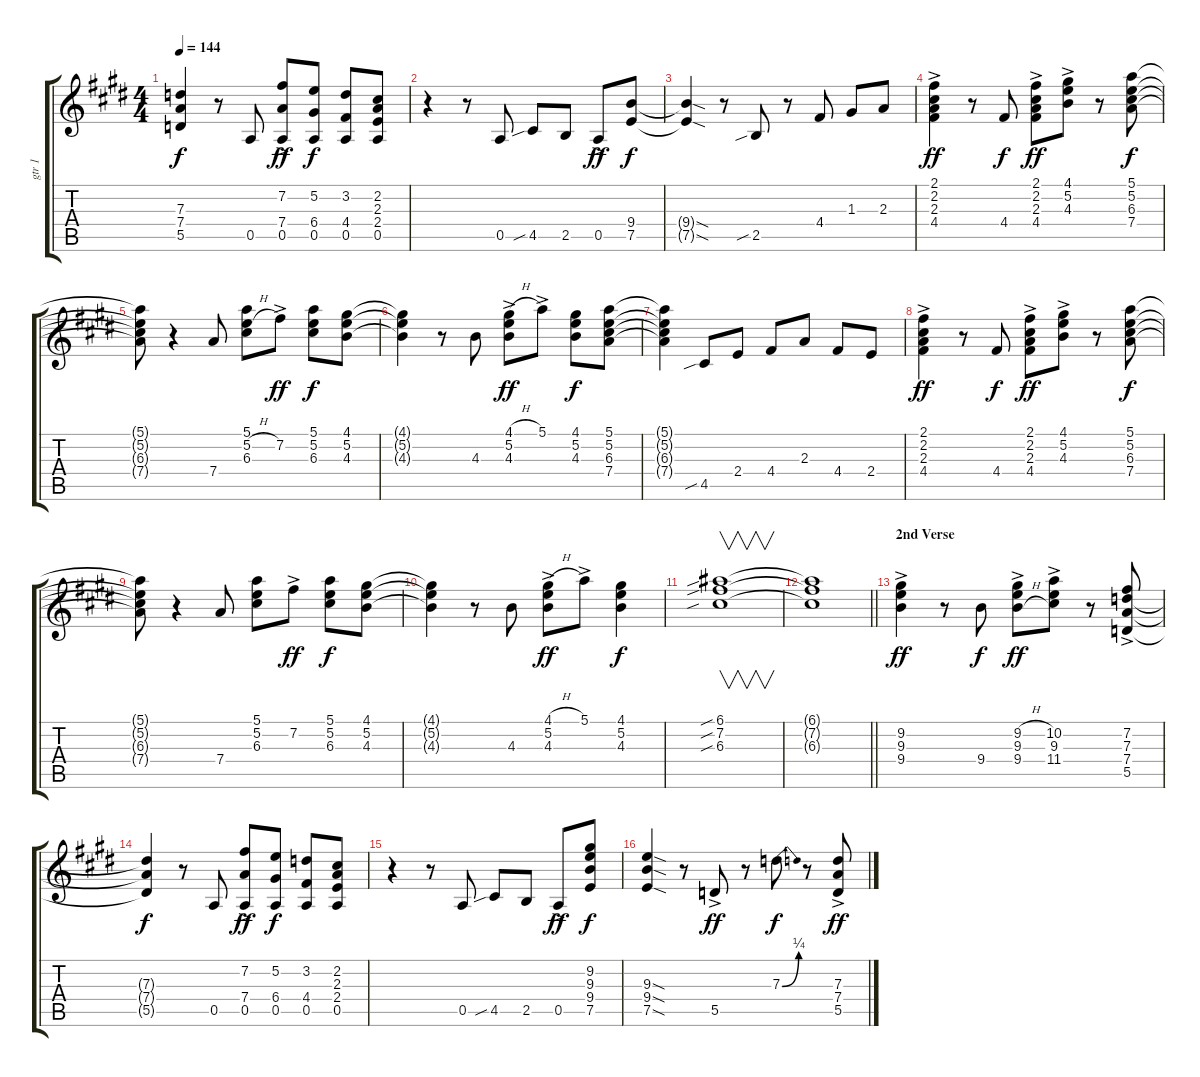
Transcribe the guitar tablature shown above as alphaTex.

\track ("gtr 1 " "gtr 1 ") {instrument distortionguitar}
\staff {score tabs}
\tuning (E4 B3 G3 D3 A2 E2) {hide}
\ts (4 4)
\tempo 144
\clef g2
\ks e
(7.3 7.4 5.5).4{dy f} r.8 0.5.8 (7.2{ac} 7.4{ac} 0.5{ac}).8{dy ff} (5.2 6.4 0.5).8{dy f} (3.2 4.4 0.5).8 (2.2 2.3 2.4 0.5).8 |
\ks c#minor
r.4 r.8 0.5.8 4.5{sib}.8 2.5.8 0.5{ac}.8{dy ff} (9.4 7.5).8{dy f} |
(9.4{sod t} 7.5{sod t}).4 r.8 2.5{sib}.8 r.8 4.4.8 1.3.8 2.3.8 |
\ks e
(2.1{ac} 2.2{ac} 2.3{ac} 4.4{ac}).4{dy ff} r.8 4.4.8{dy f} (2.1{ac} 2.2{ac} 2.3{ac} 4.4{ac}).8{dy ff} (4.1{ac} 5.2{ac} 4.3{ac}).8 r.8 (5.1 5.2 6.3 7.4).8{dy f} |
\ks c#minor
(5.1{t} 5.2{t} 6.3{t} 7.4{t}).8 r.4 7.4.8 (5.1 5.2{h} 6.3).8 7.2{ac}.8{dy ff} (5.1 5.2 6.3).8{dy f} (4.1 5.2 4.3).8 |
(4.1{t} 5.2{t} 4.3{t}).4 r.8 4.3.8 (4.1{h ac} 5.2{ac} 4.3{ac}).8{dy ff} 5.1{ac}.8 (4.1 5.2 4.3).8{dy f} (5.1 5.2 6.3 7.4).8 |
(5.1{t} 5.2{t} 6.3{t} 7.4{t}).4 4.5{sib}.8 2.4.8 4.4.8 2.3.8 4.4.8 2.4.8 |
\ks e
(2.1{ac} 2.2{ac} 2.3{ac} 4.4{ac}).4{dy ff} r.8 4.4.8{dy f} (2.1{ac} 2.2{ac} 2.3{ac} 4.4{ac}).8{dy ff} (4.1{ac} 5.2{ac} 4.3{ac}).8 r.8 (5.1 5.2 6.3 7.4).8{dy f} |
\ks c#minor
(5.1{t} 5.2{t} 6.3{t} 7.4{t}).8 r.4 7.4.8 (5.1 5.2 6.3).8 7.2{ac}.8{dy ff} (5.1 5.2 6.3).8{dy f} (4.1 5.2 4.3).8 |
(4.1{t} 5.2{t} 4.3{t}).4 r.8 4.3.8 (4.1{h ac} 5.2{ac} 4.3{ac}).8{dy ff} 5.1{ac}.8 (4.1 5.2 4.3).4{dy f} |
(6.1{sib} 7.2{sib} 6.3{sib}).1{v} |
\barLineRight lightlight
(6.1{t} 7.2{t} 6.3{t}).1 |
\section ("" "2nd Verse")
(9.2{ac} 9.3{ac} 9.4{ac}).4{dy ff} r.8 9.4.8{dy f} (9.2{h ac} 9.3{ac} 9.4{h ac}).8{dy ff} (10.2{ac} 9.3{ac} 11.4{ac}).8 r.8 (7.2{ac} 7.3{ac} 7.4{ac} 5.5{ac}).8 |
\ks e
(7.3{t} 7.4{t} 5.5{t}).4{dy f} r.8 0.5.8 (7.2{ac} 7.4{ac} 0.5{ac}).8{dy ff} (5.2 6.4 0.5).8{dy f} (3.2 4.4 0.5).8 (2.2 2.3 2.4 0.5).8 |
\ks c#minor
r.4 r.8 0.5.8 4.5{sib}.8 2.5.8 0.5{ac}.8{dy ff} (9.2 9.3 9.4 7.5).8{dy f} |
(9.3{sod} 9.4{sod} 7.5{sod}).4 r.8 5.5{ac}.8{dy ff} r.8 7.3{be (bend 0 0 60 1)}.8{dy f} r.8 (7.3{sl ac} 7.4{sl ac} 5.5{sl ac}).8{dy ff}
